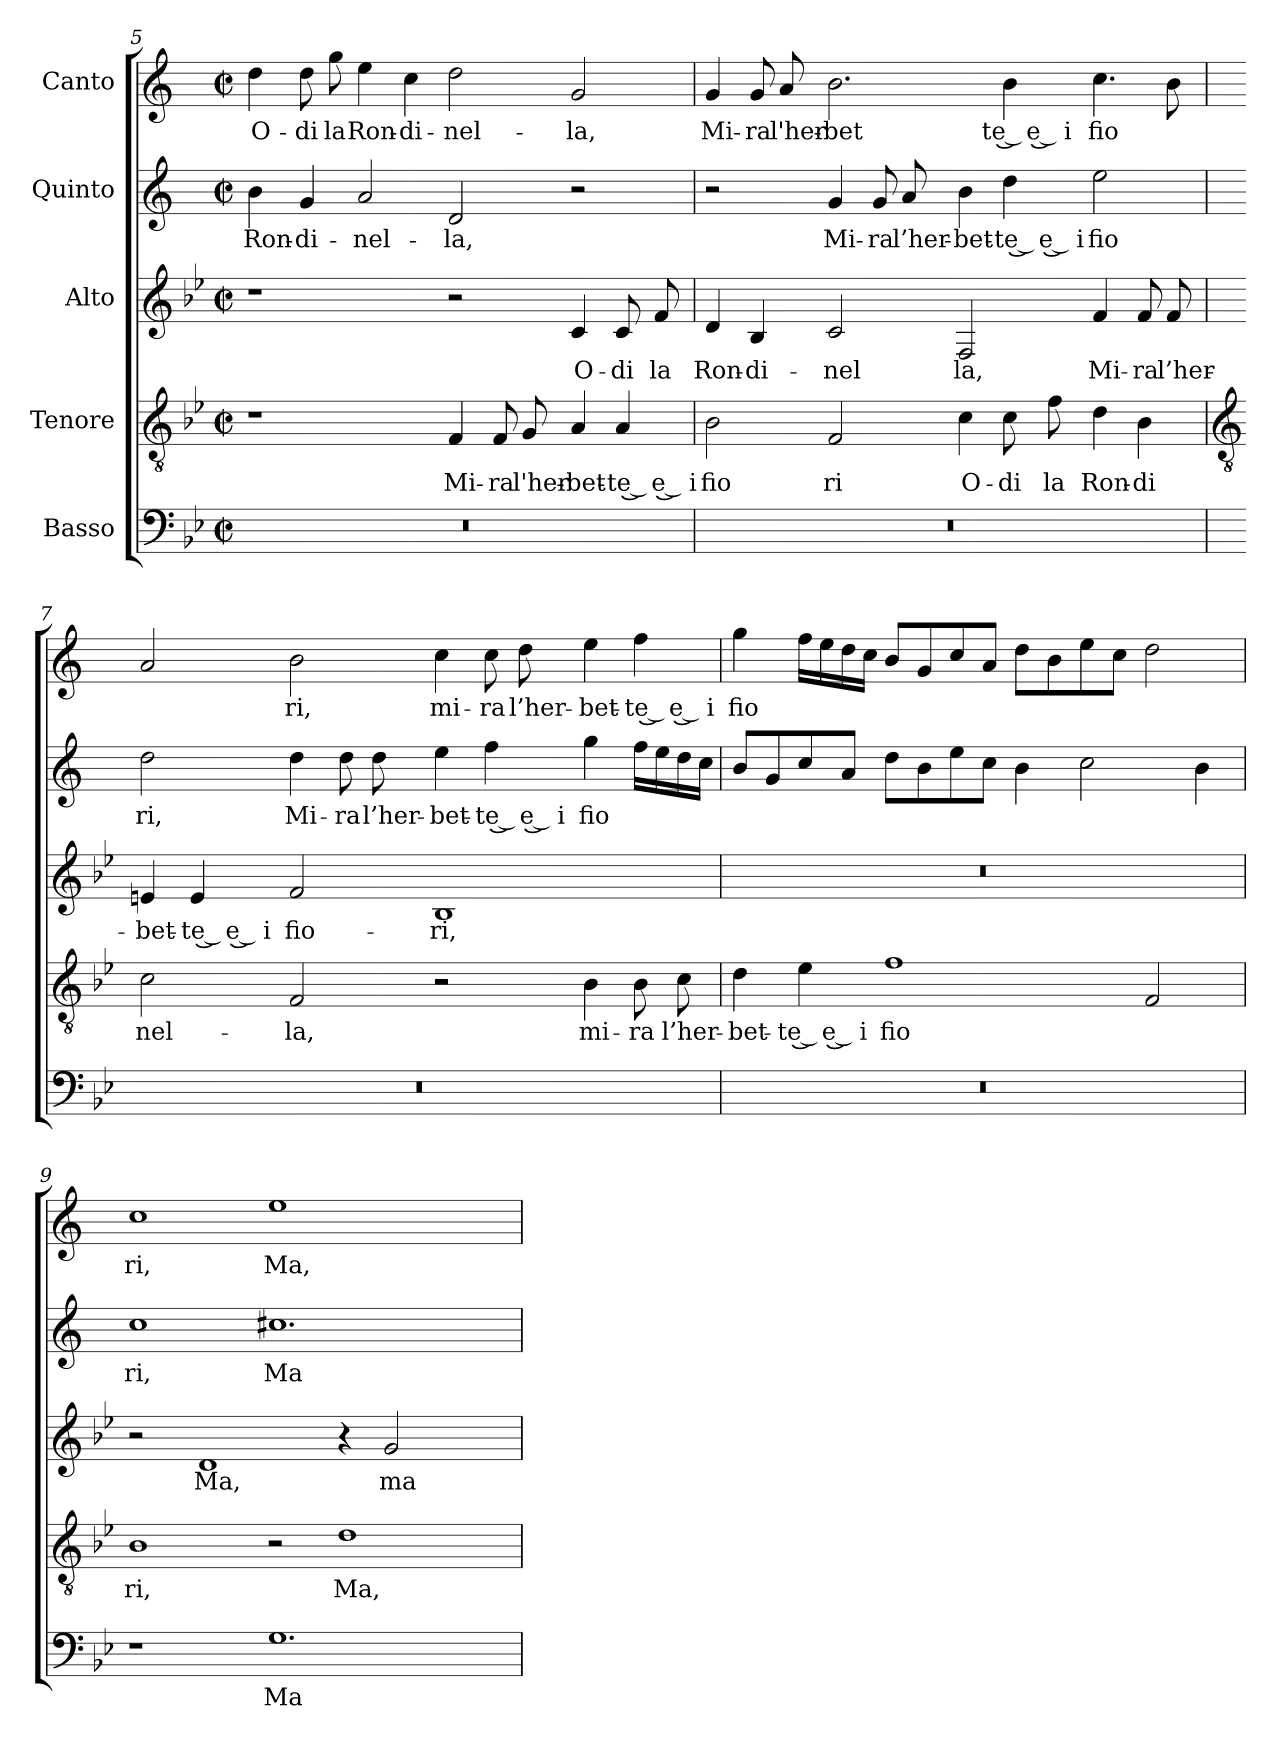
**kern	**text	**kern	**text	**kern	**text	**kern	**text	**kern	**text
*part5	*part5	*part4	*part4	*part3	*part3	*part2	*part2	*part1	*part1
*staff5	*staff5	*staff4	*staff4	*staff3	*staff3	*staff2	*staff2	*staff1	*staff1
*I"Basso	*	*I"Tenore	*	*I"Alto	*	*I"Quinto	*	*I"Canto	*
!!LO:LB:g=z
*clefF4	*	*clefGv2	*	*clefG2	*	*clefG2	*	*clefG2	*
*	*	*	*	*	*	*ITrd1c2	*	*ITrd1c2	*
*k[b-e-]	*	*k[b-e-]	*	*k[b-e-]	*	*k[b-e-]	*	*k[b-e-]	*
*B-:	*	*B-:	*	*B-:	*	*B-:	*	*B-:	*
*M4/2	*	*M4/2	*	*M4/2	*	*M4/2	*	*M4/2	*
*met(c|)	*	*met(c|)	*	*met(c|)	*	*met(c|)	*	*met(c|)	*
=5	=5	=5	=5	=5	=5	=5	=5	=5	=5
!	!	!	!	!	!	!	!LO:LY:b	!	!LO:LY:b
0r	.	1r	.	1r	.	4a	Ron-	4cc	O-
!	!	!	!	!	!	!	!LO:LY:b	!	!LO:LY:b
.	.	.	.	.	.	4f	-di-	8cc	-di
!	!	!	!	!	!	!	!	!	!LO:LY:b
.	.	.	.	.	.	.	.	8ff	la
!	!	!	!	!	!	!	!LO:LY:b	!	!LO:LY:b
.	.	.	.	.	.	2g	-nel-	4dd	Ron-
!	!	!	!	!	!	!	!	!	!LO:LY:b
.	.	.	.	.	.	.	.	4b-	-di-
!	!	!	!LO:LY:b	!	!	!	!LO:LY:b	!	!LO:LY:b
.	.	4F	Mi-	2r	.	2c	-la,	2cc	-nel-
!	!	!	!LO:LY:b	!	!	!	!	!	!
.	.	8F	-ra	.	.	.	.	.	.
!	!	!	!LO:LY:b	!	!	!	!	!	!
.	.	8G	l'her-	.	.	.	.	.	.
!	!	!	!LO:LY:b	!	!LO:LY:b	!	!	!	!LO:LY:b
.	.	4A	-bet-	4c	O-	2r	.	2f	-la,
!	!	!	!LO:LY:b	!	!LO:LY:b	!	!	!	!
.	.	4A	-te͜ e͜ i	8c	-di	.	.	.	.
!	!	!	!	!	!LO:LY:b	!	!	!	!
.	.	.	.	8f	la	.	.	.	.
=6	=6	=6	=6	=6	=6	=6	=6	=6	=6
!	!	!	!LO:LY:b	!	!LO:LY:b	!	!	!	!LO:LY:b
0r	.	2B-	fio	4d	Ron-	2r	.	4f	Mi-
!	!	!	!	!	!LO:LY:b	!	!	!	!LO:LY:b
.	.	.	.	4B-	-di-	.	.	8f	-ra
!	!	!	!	!	!	!	!	!	!LO:LY:b
.	.	.	.	.	.	.	.	8g	l'her-
!	!	!	!LO:LY:b	!	!LO:LY:b	!	!LO:LY:b	!	!LO:LY:b
.	.	2F	ri	2c	-nel	4f	Mi-	2.a	-bet
!	!	!	!	!	!	!	!LO:LY:b	!	!
.	.	.	.	.	.	8f	-ra	.	.
!	!	!	!	!	!	!	!LO:LY:b	!	!
.	.	.	.	.	.	8g	l’her-	.	.
!	!	!	!LO:LY:b	!	!LO:LY:b	!	!LO:LY:b	!	!
.	.	4c	O-	2F	la,	4a	-bet-	.	.
!	!	!	!LO:LY:b	!	!	!	!LO:LY:b	!	!LO:LY:b
.	.	8c	-di	.	.	4cc	-te͜ e͜ i	4a	te͜ e͜ i
!	!	!	!LO:LY:b	!	!	!	!	!	!
.	.	8f	la	.	.	.	.	.	.
!	!	!	!LO:LY:b	!	!LO:LY:b	!	!LO:LY:b	!	!LO:LY:b
.	.	4d	Ron-	4f	Mi-	2dd	fio	4.b-	fio
!	!	!	!LO:LY:b	!	!LO:LY:b	!	!	!	!
.	.	4B-	-di	8f	-ra	.	.	.	.
!	!	!	!	!	!LO:LY:b	!	!	!	!
.	.	.	.	8f	l’her-	.	.	8a	.
!!LO:LB:g=z
=7	=7	=7	=7	=7	=7	=7	=7	=7	=7
*	*	*clefGv2	*	*	*	*	*	*	*
!	!	!	!LO:LY:b	!	!LO:LY:b	!	!LO:LY:b	!	!
0r	.	2c	nel-	4en	-bet-	2cc	ri,	2g	.
!	!	!	!	!	!LO:LY:b	!	!	!	!
.	.	.	.	4e	-te͜ e͜ i	.	.	.	.
!	!	!	!LO:LY:b	!	!LO:LY:b	!	!LO:LY:b	!	!LO:LY:b
.	.	2F	-la,	2f	fio-	4cc	Mi-	2a	ri,
!	!	!	!	!	!	!	!LO:LY:b	!	!
.	.	.	.	.	.	8cc	-ra	.	.
!	!	!	!	!	!	!	!LO:LY:b	!	!
.	.	.	.	.	.	8cc	l’her-	.	.
!	!	!	!	!	!LO:LY:b	!	!LO:LY:b	!	!LO:LY:b
.	.	2r	.	1B-	-ri,	4dd	-bet-	4b-	mi-
!	!	!	!	!	!	!	!LO:LY:b	!	!LO:LY:b
.	.	.	.	.	.	4ee-	-te͜ e͜ i	8b-	-ra
!	!	!	!	!	!	!	!	!	!LO:LY:b
.	.	.	.	.	.	.	.	8cc	l’her-
!	!	!	!LO:LY:b	!	!	!	!LO:LY:b	!	!LO:LY:b
.	.	4B-	mi-	.	.	4ff	fio	4dd	-bet-
!	!	!	!LO:LY:b	!	!	!	!	!	!LO:LY:b
.	.	8B-	-ra	.	.	16ee-LL	.	4ee-	-te͜ e͜ i
.	.	.	.	.	.	16dd	.	.	.
!	!	!	!LO:LY:b	!	!	!	!	!	!
.	.	8c	l’her-	.	.	16cc	.	.	.
.	.	.	.	.	.	16b-JJ	.	.	.
=8	=8	=8	=8	=8	=8	=8	=8	=8	=8
!	!	!	!LO:LY:b	!	!	!	!	!	!LO:LY:b
0r	.	4d	-bet-	0r	.	8aL	.	4ff	fio
.	.	.	.	.	.	8f	.	.	.
!	!	!	!LO:LY:b	!	!	!	!	!	!
.	.	4e-	-te͜ e͜ i	.	.	8b-	.	16ee-LL	.
.	.	.	.	.	.	.	.	16dd	.
.	.	.	.	.	.	8gJ	.	16cc	.
.	.	.	.	.	.	.	.	16b-JJ	.
!	!	!	!LO:LY:b	!	!	!	!	!	!
.	.	1f	fio	.	.	8ccL	.	8aL	.
.	.	.	.	.	.	8a	.	8f	.
.	.	.	.	.	.	8dd	.	8b-	.
.	.	.	.	.	.	8b-J	.	8gJ	.
.	.	.	.	.	.	4a	.	8ccL	.
.	.	.	.	.	.	.	.	8a	.
.	.	.	.	.	.	2b-	.	8dd	.
.	.	.	.	.	.	.	.	8b-J	.
.	.	2F	.	.	.	.	.	2cc	.
.	.	.	.	.	.	4a	.	.	.
=9	=9	=9	=9	=9	=9	=9	=9	=9	=9
!	!	!	!LO:LY:b	!	!	!	!LO:LY:b	!	!LO:LY:b
1r	.	1B-	ri,	2r	.	1b-	ri,	1b-	ri,
!	!	!	!	!	!LO:LY:b	!	!	!	!
.	.	.	.	1d	Ma,	.	.	.	.
!	!LO:LY:b	!	!	!	!	!	!LO:LY:b	!	!LO:LY:b
1.G	Ma	2r	.	.	.	1.bn	Ma	1dd	Ma,
!	!	!	!LO:LY:b	!	!	!	!	!	!
.	.	1d	Ma,	4r	.	.	.	.	.
!	!	!	!	!	!LO:LY:b	!	!	!	!
.	.	.	.	2g	ma	.	.	.	.
.	.	.	.	.	.	.	.	2ryy	.
.	.	.	.	4ryy	.	.	.	.	.
=	=	=	=	=	=	=	=	=	=
*-	*-	*-	*-	*-	*-	*-	*-	*-	*-
